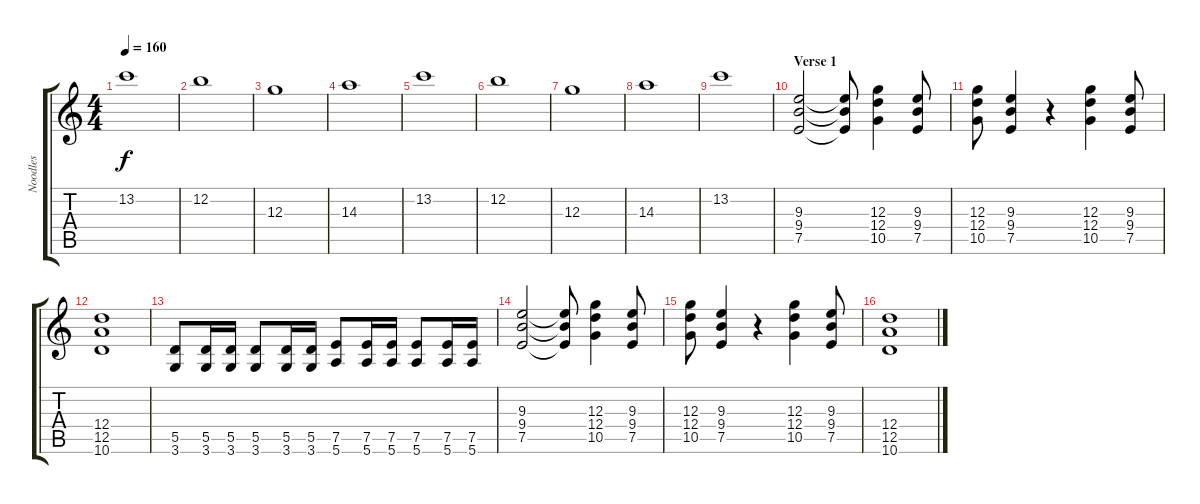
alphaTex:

\track ("Noodles" "Noodles") {instrument distortionguitar}
\staff {score tabs}
\tuning (E4 B3 G3 D3 A2 E2) {hide}
\ts (4 4)
\tempo 160
\clef g2
\ks c
13.2.1{dy f} |
12.2.1 |
12.3.1 |
14.3.1 |
13.2.1 |
12.2.1 |
12.3.1 |
14.3.1 |
13.2.1 |
\section ("" "Verse 1")
(9.3 9.4 7.5).2 (9.3{t} 9.4{t} 7.5{t}).8 (12.3 12.4 10.5).4 (9.3 9.4 7.5).8 |
(12.3 12.4 10.5).8 (9.3 9.4 7.5).4 r.4 (12.3 12.4 10.5).4 (9.3 9.4 7.5).8 |
(12.4 12.5 10.6).1 |
(5.5 3.6).8 (5.5 3.6).16 (5.5 3.6).16 (5.5 3.6).8 (5.5 3.6).16 (5.5 3.6).16 (7.5 5.6).8 (7.5 5.6).16 (7.5 5.6).16 (7.5 5.6).8 (7.5 5.6).16 (7.5 5.6).16 |
(9.3 9.4 7.5).2 (9.3{t} 9.4{t} 7.5{t}).8 (12.3 12.4 10.5).4 (9.3 9.4 7.5).8 |
(12.3 12.4 10.5).8 (9.3 9.4 7.5).4 r.4 (12.3 12.4 10.5).4 (9.3 9.4 7.5).8 |
(12.4 12.5 10.6).1
